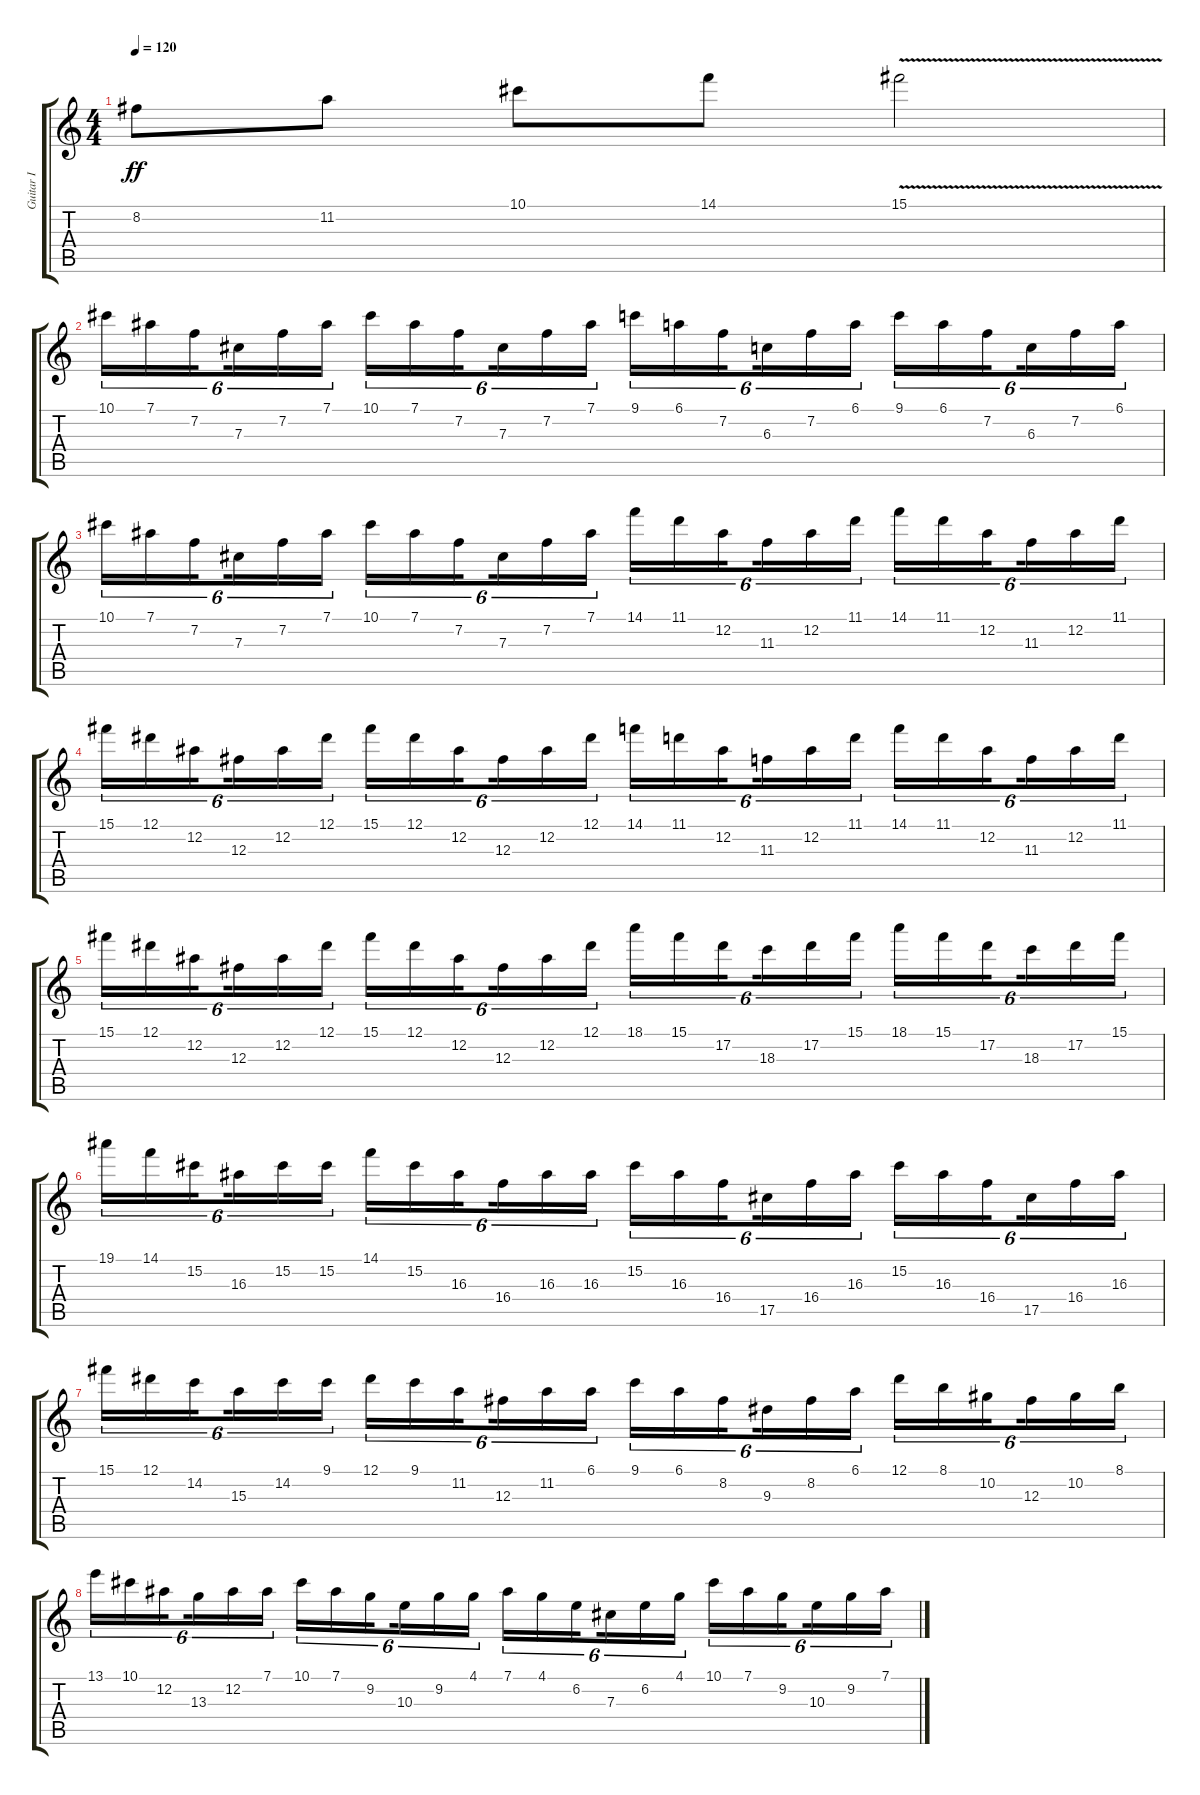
\track ("Guitar I" "Guitar I") {instrument overdrivenguitar}
\staff {score tabs}
\tuning (Eb4 Bb3 Gb3 Db3 Ab2 Eb2) {hide}
\ts (4 4)
\tempo 120
\clef g2
\ks c
8.2.8{dy ff} 11.2.8 10.1.8 14.1.8 15.1{v}.2 |
10.1.16{tu (6 4)} 7.1.16{tu (6 4)} 7.2.16{tu (6 4) beam splitsecondary} 7.3.16{tu (6 4)} 7.2.16{tu (6 4)} 7.1.16{tu (6 4)} 10.1.16{tu (6 4)} 7.1.16{tu (6 4)} 7.2.16{tu (6 4) beam splitsecondary} 7.3.16{tu (6 4)} 7.2.16{tu (6 4)} 7.1.16{tu (6 4)} 9.1.16{tu (6 4)} 6.1.16{tu (6 4)} 7.2.16{tu (6 4) beam splitsecondary} 6.3.16{tu (6 4)} 7.2.16{tu (6 4)} 6.1.16{tu (6 4)} 9.1.16{tu (6 4)} 6.1.16{tu (6 4)} 7.2.16{tu (6 4) beam splitsecondary} 6.3.16{tu (6 4)} 7.2.16{tu (6 4)} 6.1.16{tu (6 4)} |
10.1.16{tu (6 4)} 7.1.16{tu (6 4)} 7.2.16{tu (6 4) beam splitsecondary} 7.3.16{tu (6 4)} 7.2.16{tu (6 4)} 7.1.16{tu (6 4)} 10.1.16{tu (6 4)} 7.1.16{tu (6 4)} 7.2.16{tu (6 4) beam splitsecondary} 7.3.16{tu (6 4)} 7.2.16{tu (6 4)} 7.1.16{tu (6 4)} 14.1.16{tu (6 4)} 11.1.16{tu (6 4)} 12.2.16{tu (6 4) beam splitsecondary} 11.3.16{tu (6 4)} 12.2.16{tu (6 4)} 11.1.16{tu (6 4)} 14.1.16{tu (6 4)} 11.1.16{tu (6 4)} 12.2.16{tu (6 4) beam splitsecondary} 11.3.16{tu (6 4)} 12.2.16{tu (6 4)} 11.1.16{tu (6 4)} |
15.1.16{tu (6 4)} 12.1.16{tu (6 4)} 12.2.16{tu (6 4) beam splitsecondary} 12.3.16{tu (6 4)} 12.2.16{tu (6 4)} 12.1.16{tu (6 4)} 15.1.16{tu (6 4)} 12.1.16{tu (6 4)} 12.2.16{tu (6 4) beam splitsecondary} 12.3.16{tu (6 4)} 12.2.16{tu (6 4)} 12.1.16{tu (6 4)} 14.1.16{tu (6 4)} 11.1.16{tu (6 4)} 12.2.16{tu (6 4) beam splitsecondary} 11.3.16{tu (6 4)} 12.2.16{tu (6 4)} 11.1.16{tu (6 4)} 14.1.16{tu (6 4)} 11.1.16{tu (6 4)} 12.2.16{tu (6 4) beam splitsecondary} 11.3.16{tu (6 4)} 12.2.16{tu (6 4)} 11.1.16{tu (6 4)} |
15.1.16{tu (6 4)} 12.1.16{tu (6 4)} 12.2.16{tu (6 4) beam splitsecondary} 12.3.16{tu (6 4)} 12.2.16{tu (6 4)} 12.1.16{tu (6 4)} 15.1.16{tu (6 4)} 12.1.16{tu (6 4)} 12.2.16{tu (6 4) beam splitsecondary} 12.3.16{tu (6 4)} 12.2.16{tu (6 4)} 12.1.16{tu (6 4)} 18.1.16{tu (6 4)} 15.1.16{tu (6 4)} 17.2.16{tu (6 4) beam splitsecondary} 18.3.16{tu (6 4)} 17.2.16{tu (6 4)} 15.1.16{tu (6 4)} 18.1.16{tu (6 4)} 15.1.16{tu (6 4)} 17.2.16{tu (6 4) beam splitsecondary} 18.3.16{tu (6 4)} 17.2.16{tu (6 4)} 15.1.16{tu (6 4)} |
19.1.16{tu (6 4)} 14.1.16{tu (6 4)} 15.2.16{tu (6 4) beam splitsecondary} 16.3.16{tu (6 4)} 15.2.16{tu (6 4)} 15.2.16{tu (6 4)} 14.1.16{tu (6 4)} 15.2.16{tu (6 4)} 16.3.16{tu (6 4) beam splitsecondary} 16.4.16{tu (6 4)} 16.3.16{tu (6 4)} 16.3.16{tu (6 4)} 15.2.16{tu (6 4)} 16.3.16{tu (6 4)} 16.4.16{tu (6 4) beam splitsecondary} 17.5.16{tu (6 4)} 16.4.16{tu (6 4)} 16.3.16{tu (6 4)} 15.2.16{tu (6 4)} 16.3.16{tu (6 4)} 16.4.16{tu (6 4) beam splitsecondary} 17.5.16{tu (6 4)} 16.4.16{tu (6 4)} 16.3.16{tu (6 4)} |
15.1.16{tu (6 4)} 12.1.16{tu (6 4)} 14.2.16{tu (6 4) beam splitsecondary} 15.3.16{tu (6 4)} 14.2.16{tu (6 4)} 9.1.16{tu (6 4)} 12.1.16{tu (6 4)} 9.1.16{tu (6 4)} 11.2.16{tu (6 4) beam splitsecondary} 12.3.16{tu (6 4)} 11.2.16{tu (6 4)} 6.1.16{tu (6 4)} 9.1.16{tu (6 4)} 6.1.16{tu (6 4)} 8.2.16{tu (6 4) beam splitsecondary} 9.3.16{tu (6 4)} 8.2.16{tu (6 4)} 6.1.16{tu (6 4)} 12.1.16{tu (6 4)} 8.1.16{tu (6 4)} 10.2.16{tu (6 4) beam splitsecondary} 12.3.16{tu (6 4)} 10.2.16{tu (6 4)} 8.1.16{tu (6 4)} |
13.1.16{tu (6 4)} 10.1.16{tu (6 4)} 12.2.16{tu (6 4) beam splitsecondary} 13.3.16{tu (6 4)} 12.2.16{tu (6 4)} 7.1.16{tu (6 4)} 10.1.16{tu (6 4)} 7.1.16{tu (6 4)} 9.2.16{tu (6 4) beam splitsecondary} 10.3.16{tu (6 4)} 9.2.16{tu (6 4)} 4.1.16{tu (6 4)} 7.1.16{tu (6 4)} 4.1.16{tu (6 4)} 6.2.16{tu (6 4) beam splitsecondary} 7.3.16{tu (6 4)} 6.2.16{tu (6 4)} 4.1.16{tu (6 4)} 10.1.16{tu (6 4)} 7.1.16{tu (6 4)} 9.2.16{tu (6 4) beam splitsecondary} 10.3.16{tu (6 4)} 9.2.16{tu (6 4)} 7.1.16{tu (6 4)}
